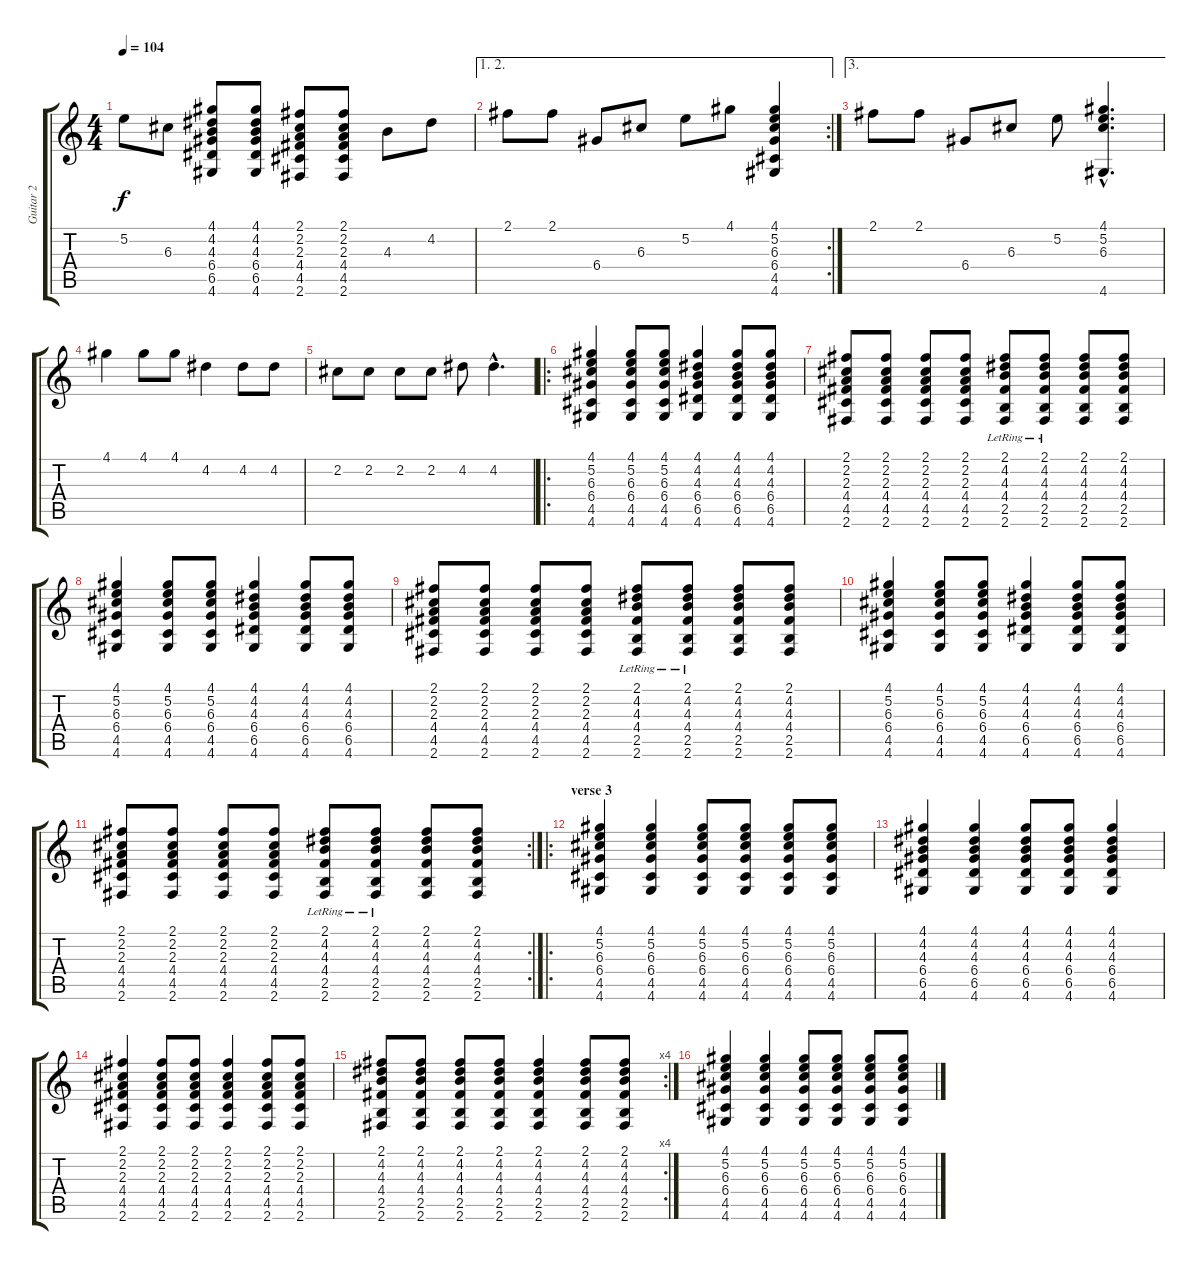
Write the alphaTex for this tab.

\track ("Guitar 2" "Guitar 2") {instrument acousticguitarnylon}
\staff {score tabs}
\tuning (E4 B3 G3 D3 A2 E2) {hide}
\ts (4 4)
\tempo 104
\clef g2
\ks c
5.2.8{dy f} 6.3.8 (4.1 4.2 4.3 6.4 6.5 4.6).8 (4.1 4.2 4.3 6.4 6.5 4.6).8 (2.1 2.2 2.3 4.4 4.5 2.6).8 (2.1 2.2 2.3 4.4 4.5 2.6).8 4.3.8 4.2.8 |
\ae (1 2)
\rc 2
2.1.8 2.1.8 6.4.8 6.3.8 5.2.8 4.1.8 (4.1 5.2 6.3 6.4 4.5 4.6).4 |
\ae 3
2.1.8 2.1.8 6.4.8 6.3.8 5.2.8 (4.1{hac} 5.2{hac} 6.3{hac} 4.6{hac}).4{d} |
4.1.4{volume 14} 4.1.8 4.1.8 4.2.4 4.2.8 4.2.8 |
2.2.8 2.2.8 2.2.8 2.2.8 4.2.8 4.2{hac}.4{d} |
\ro
(4.1 5.2 6.3 6.4 4.5 4.6).4{instrument acousticguitarnylon} (4.1 5.2 6.3 6.4 4.5 4.6).8 (4.1 5.2 6.3 6.4 4.5 4.6).8 (4.1 4.2 4.3 6.4 6.5 4.6).4 (4.1 4.2 4.3 6.4 6.5 4.6).8 (4.1 4.2 4.3 6.4 6.5 4.6).8 |
(2.1 2.2 2.3 4.4 4.5 2.6).8 (2.1 2.2 2.3 4.4 4.5 2.6).8 (2.1 2.2 2.3 4.4 4.5 2.6).8 (2.1 2.2 2.3 4.4 4.5 2.6).8 (2.1{lr} 4.2 4.3 4.4 2.5 2.6).8 (2.1 4.2{lr} 4.3{lr} 4.4{lr} 2.5{lr} 2.6{lr}).8 (2.1 4.2 4.3 4.4 2.5 2.6).8 (2.1 4.2 4.3 4.4 2.5 2.6).8 |
(4.1 5.2 6.3 6.4 4.5 4.6).4 (4.1 5.2 6.3 6.4 4.5 4.6).8 (4.1 5.2 6.3 6.4 4.5 4.6).8 (4.1 4.2 4.3 6.4 6.5 4.6).4 (4.1 4.2 4.3 6.4 6.5 4.6).8 (4.1 4.2 4.3 6.4 6.5 4.6).8 |
(2.1 2.2 2.3 4.4 4.5 2.6).8 (2.1 2.2 2.3 4.4 4.5 2.6).8 (2.1 2.2 2.3 4.4 4.5 2.6).8 (2.1 2.2 2.3 4.4 4.5 2.6).8 (2.1{lr} 4.2 4.3 4.4 2.5 2.6).8 (2.1 4.2{lr} 4.3{lr} 4.4{lr} 2.5{lr} 2.6{lr}).8 (2.1 4.2 4.3 4.4 2.5 2.6).8 (2.1 4.2 4.3 4.4 2.5 2.6).8 |
(4.1 5.2 6.3 6.4 4.5 4.6).4 (4.1 5.2 6.3 6.4 4.5 4.6).8 (4.1 5.2 6.3 6.4 4.5 4.6).8 (4.1 4.2 4.3 6.4 6.5 4.6).4 (4.1 4.2 4.3 6.4 6.5 4.6).8 (4.1 4.2 4.3 6.4 6.5 4.6).8 |
\rc 2
(2.1 2.2 2.3 4.4 4.5 2.6).8 (2.1 2.2 2.3 4.4 4.5 2.6).8 (2.1 2.2 2.3 4.4 4.5 2.6).8 (2.1 2.2 2.3 4.4 4.5 2.6).8 (2.1{lr} 4.2 4.3 4.4 2.5 2.6).8 (2.1 4.2{lr} 4.3{lr} 4.4{lr} 2.5{lr} 2.6{lr}).8 (2.1 4.2 4.3 4.4 2.5 2.6).8 (2.1 4.2 4.3 4.4 2.5 2.6).8 |
\ro
\section ("" "verse 3")
(4.1 5.2 6.3 6.4 4.5 4.6).4 (4.1 5.2 6.3 6.4 4.5 4.6).4 (4.1 5.2 6.3 6.4 4.5 4.6).8 (4.1 5.2 6.3 6.4 4.5 4.6).8 (4.1 5.2 6.3 6.4 4.5 4.6).8 (4.1 5.2 6.3 6.4 4.5 4.6).8 |
(4.1 4.2 4.3 6.4 6.5 4.6).4 (4.1 4.2 4.3 6.4 6.5 4.6).4 (4.1 4.2 4.3 6.4 6.5 4.6).8 (4.1 4.2 4.3 6.4 6.5 4.6).8 (4.1 4.2 4.3 6.4 6.5 4.6).4 |
(2.1 2.2 2.3 4.4 4.5 2.6).4 (2.1 2.2 2.3 4.4 4.5 2.6).8 (2.1 2.2 2.3 4.4 4.5 2.6).8 (2.1 2.2 2.3 4.4 4.5 2.6).4 (2.1 2.2 2.3 4.4 4.5 2.6).8 (2.1 2.2 2.3 4.4 4.5 2.6).8 |
\rc 4
(2.1 4.2 4.3 4.4 2.5 2.6).8 (2.1 4.2 4.3 4.4 2.5 2.6).8 (2.1 4.2 4.3 4.4 2.5 2.6).8 (2.1 4.2 4.3 4.4 2.5 2.6).8 (2.1 4.2 4.3 4.4 2.5 2.6).4 (2.1 4.2 4.3 4.4 2.5 2.6).8 (2.1 4.2 4.3 4.4 2.5 2.6).8 |
(4.1 5.2 6.3 6.4 4.5 4.6).4 (4.1 5.2 6.3 6.4 4.5 4.6).4 (4.1 5.2 6.3 6.4 4.5 4.6).8 (4.1 5.2 6.3 6.4 4.5 4.6).8 (4.1 5.2 6.3 6.4 4.5 4.6).8 (4.1 5.2 6.3 6.4 4.5 4.6).8
